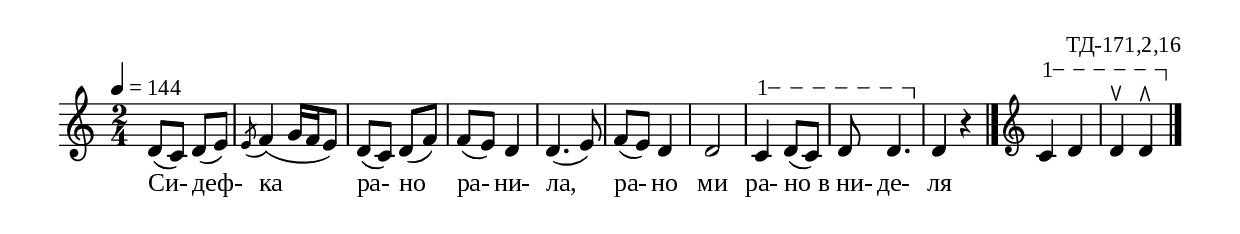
%{
TD_171_2_16
%}

\include "td-preamble.ly"

\score {
\relative c' {
 \tempo 4 = 144
  \time 2/4
 d8( c) d( e) \acciaccatura e8 f4( g16[ f e8)] d( c) d( f) f( e) d4 d4.( e8) 
 f( e) d4 d2 
 \varA
 c4\startTextSpan d8( c) d d4.\stopTextSpan 
 d4 r4
 \bar "|."
\endm 
\varA
 c4\startTextSpan d d^\ltoe d\rtoe\stopTextSpan  
 \bar "|."  
}
\addlyrics { Си- деф- ка ра- но ра- ни- ла, ра- но ми ра- но "в ни-" де- ля }
%
\layout {
  indent = #0
  line-width = 190\mm
  ragged-right=##f
}
%
\midi { 
	\context {
		\Score
		tempoWholesPerMinute = #(ly:make-moment 144 4)
		}
	}
}

\header{
  opus = "ТД-171,2,16"
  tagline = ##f
}



